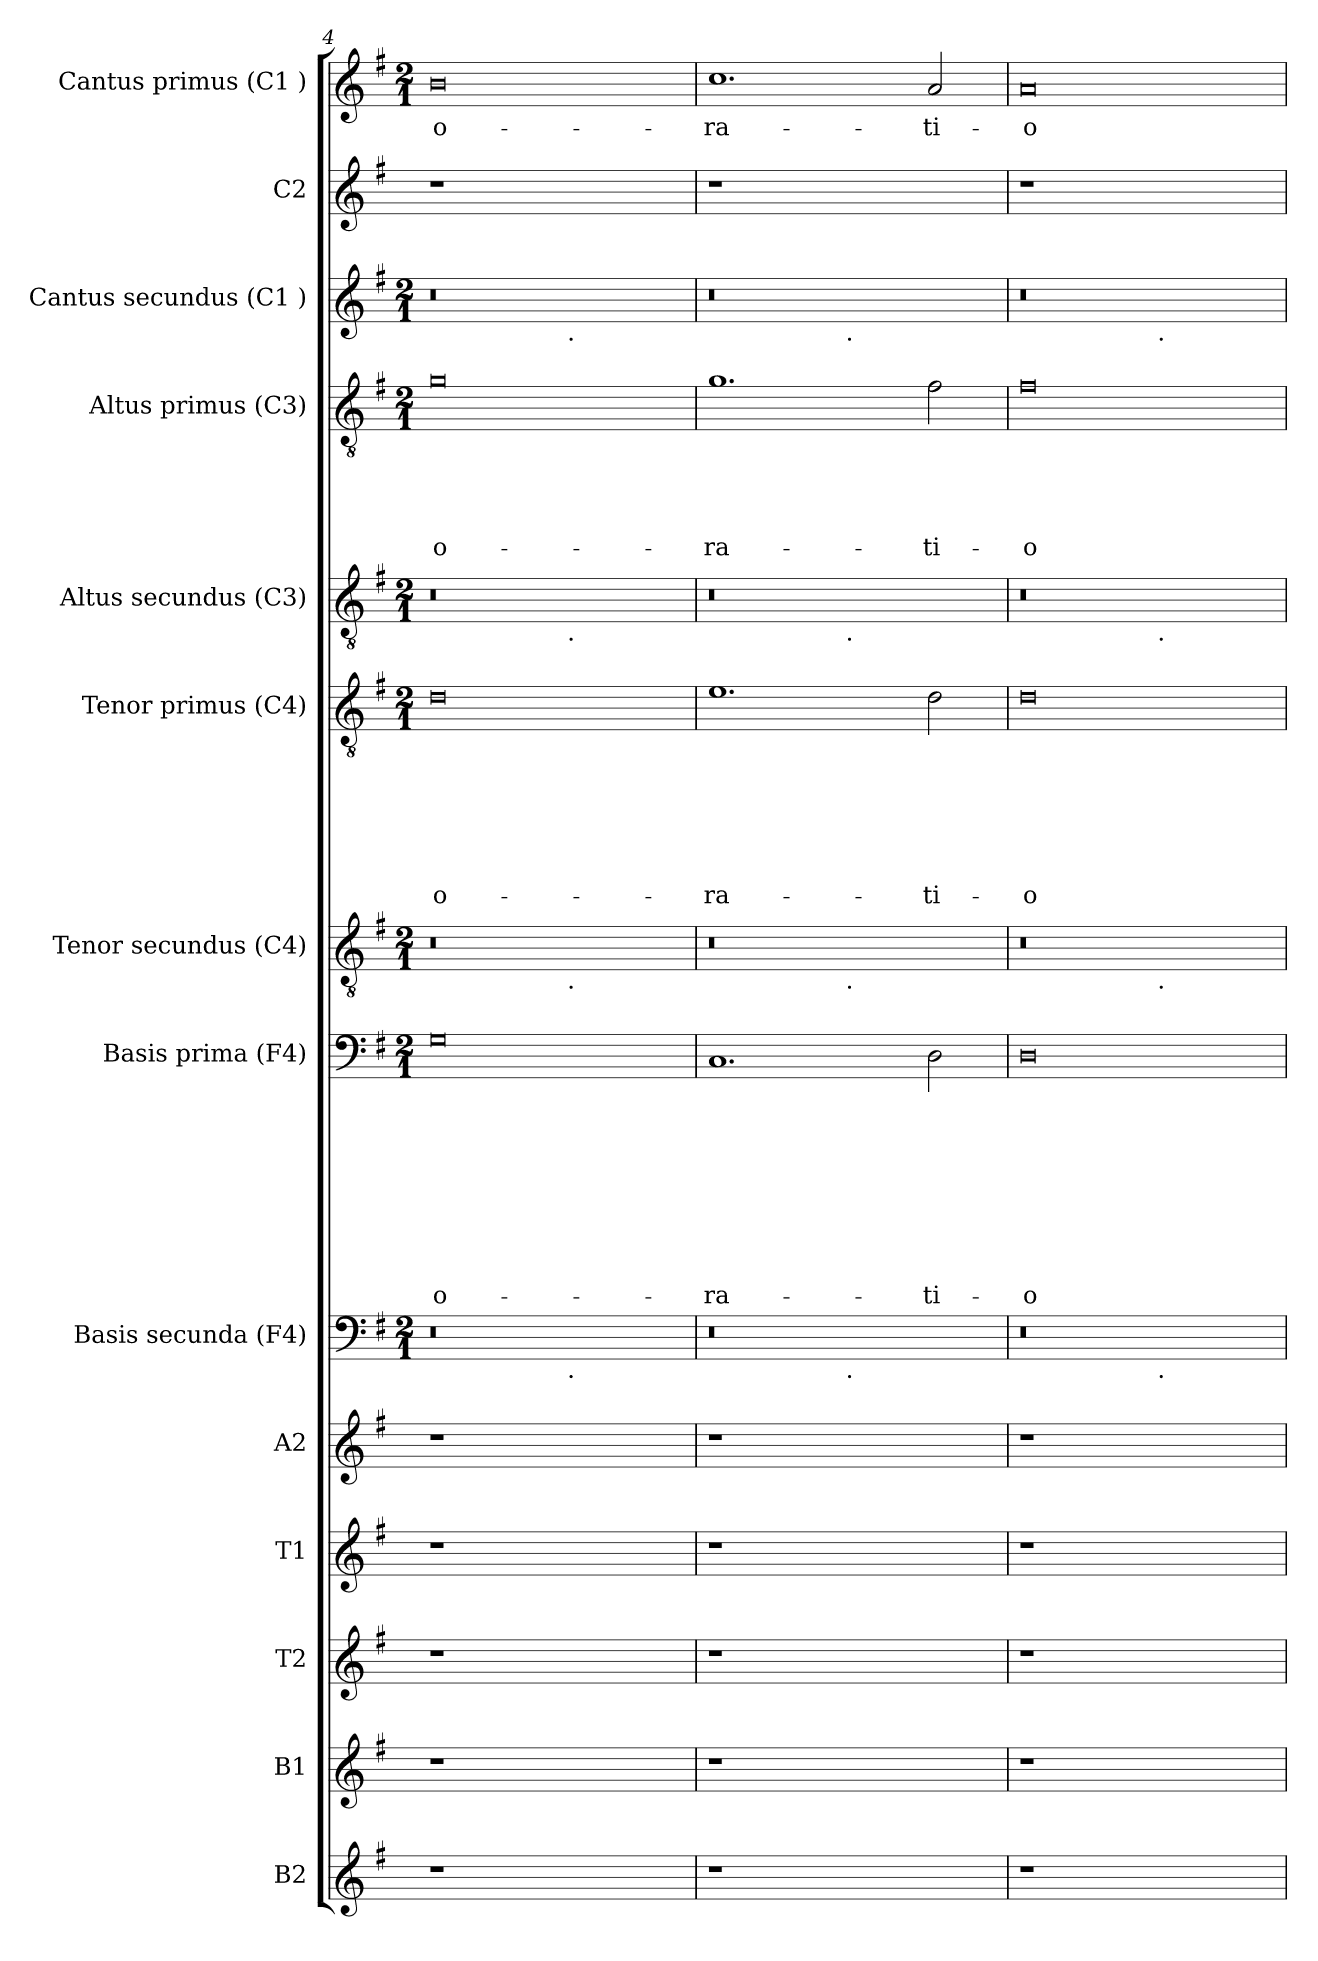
**kern	**kern	**kern	**kern	**kern	**kern	**kern	**text	**text	**text	**text	**text	**text	**text	**text	**text	**kern	**kern	**text	**text	**text	**text	**text	**text	**text	**kern	**kern	**text	**text	**text	**text	**text	**kern	**kern	**kern	**text
*part14	*part13	*part12	*part11	*part10	*part9	*part8	*part8	*part8	*part8	*part8	*part8	*part8	*part8	*part8	*part8	*part7	*part6	*part6	*part6	*part6	*part6	*part6	*part6	*part6	*part5	*part4	*part4	*part4	*part4	*part4	*part4	*part3	*part2	*part1	*part1
*staff14	*staff13	*staff12	*staff11	*staff10	*staff9	*staff8	*staff8	*staff8	*staff8	*staff8	*staff8	*staff8	*staff8	*staff8	*staff8	*staff7	*staff6	*staff6	*staff6	*staff6	*staff6	*staff6	*staff6	*staff6	*staff5	*staff4	*staff4	*staff4	*staff4	*staff4	*staff4	*staff3	*staff2	*staff1	*staff1
*I"B2	*I"B1	*I"T2	*I"T1	*I"A2	*I"Basis secunda (F4)	*I"Basis prima (F4)	*	*	*	*	*	*	*	*	*	*I"Tenor secundus (C4)	*I"Tenor primus (C4)	*	*	*	*	*	*	*	*I"Altus secundus (C3)	*I"Altus primus (C3)	*	*	*	*	*	*I"Cantus secundus (C1 )	*I"C2	*I"Cantus primus (C1 )	*
*I'B2	*I'B1	*I'T2	*I'T1	*I'A2	*	*	*	*	*	*	*	*	*	*	*	*	*	*	*	*	*	*	*	*	*	*	*	*	*	*	*	*	*I'C2	*I'C1	*
*clefG2	*clefG2	*clefG2	*clefG2	*clefG2	*clefF4	*clefF4	*	*	*	*	*	*	*	*	*	*clefGv2	*clefGv2	*	*	*	*	*	*	*	*clefGv2	*clefGv2	*	*	*	*	*	*clefG2	*clefG2	*clefG2	*
*k[f#]	*k[f#]	*k[f#]	*k[f#]	*k[f#]	*k[f#]	*k[f#]	*	*	*	*	*	*	*	*	*	*k[f#]	*k[f#]	*	*	*	*	*	*	*	*k[f#]	*k[f#]	*	*	*	*	*	*k[f#]	*k[f#]	*k[f#]	*
*G:	*G:	*G:	*G:	*G:	*G:	*G:	*	*	*	*	*	*	*	*	*	*G:	*G:	*	*	*	*	*	*	*	*G:	*G:	*	*	*	*	*	*G:	*G:	*G:	*
*	*	*	*	*	*M2/1	*M2/1	*	*	*	*	*	*	*	*	*	*M2/1	*M2/1	*	*	*	*	*	*	*	*M2/1	*M2/1	*	*	*	*	*	*M2/1	*	*M2/1	*
=4	=4	=4	=4	=4	=4	=4	=4	=4	=4	=4	=4	=4	=4	=4	=4	=4	=4	=4	=4	=4	=4	=4	=4	=4	=4	=4	=4	=4	=4	=4	=4	=4	=4	=4	=4
!	!	!	!	!	!	!	!	!	!	!	!	!	!	!	!LO:LY:b:rj	!	!	!	!	!	!	!	!	!LO:LY:b:rj	!	!	!	!	!	!	!LO:LY:b:rj	!	!	!	!LO:LY:b:rj
*	*	*	*	*	*^	*	*	*	*	*	*	*	*	*	*	*^	*	*	*	*	*	*	*	*	*^	*	*	*	*	*	*	*^	*	*	*
1r	1r	1r	1r	1r	0r	2ryy	0G	.	.	.	.	.	.	.	.	o-	0r	2ryy	0d	.	.	.	.	.	.	o-	0r	2ryy	0g	.	.	.	.	o-	0r	2ryy	1r	0b	o-
.	.	.	.	.	.	4...ryy	.	.	.	.	.	.	.	.	.	.	.	4...ryy	.	.	.	.	.	.	.	.	.	4...ryy	.	.	.	.	.	.	.	4...ryy	.	.	.
!	!	!	!	!	!	!	!	!	!	!	!	!	!	!	!	!	!	!	!	!	!	!	!	!	!	!	!	!	!	!	!	!	!	!	!	!LO:TX:b:t=.	!	!	!
!	!	!	!	!	!	!	!	!	!	!	!	!	!	!	!	!	!	!	!	!	!	!	!	!	!	!	!	!LO:TX:b:t=.	!	!	!	!	!	!	!	!	!	!	!
!	!	!	!	!	!	!	!	!	!	!	!	!	!	!	!	!	!	!LO:TX:b:t=.	!	!	!	!	!	!	!	!	!	!	!	!	!	!	!	!	!	!	!	!	!
!	!	!	!	!	!	!LO:TX:b:t=.	!	!	!	!	!	!	!	!	!	!	!	!	!	!	!	!	!	!	!	!	!	!	!	!	!	!	!	!	!	!	!	!	!
.	.	.	.	.	.	1ryy	.	.	.	.	.	.	.	.	.	.	.	1ryy	.	.	.	.	.	.	.	.	.	1ryy	.	.	.	.	.	.	.	1ryy	.	.	.
1ryy	1ryy	1ryy	1ryy	1ryy	.	.	.	.	.	.	.	.	.	.	.	.	.	.	.	.	.	.	.	.	.	.	.	.	.	.	.	.	.	.	.	.	1ryy	.	.
.	.	.	.	.	.	32ryy	.	.	.	.	.	.	.	.	.	.	.	32ryy	.	.	.	.	.	.	.	.	.	32ryy	.	.	.	.	.	.	.	32ryy	.	.	.
=5	=5	=5	=5	=5	=5	=5	=5	=5	=5	=5	=5	=5	=5	=5	=5	=5	=5	=5	=5	=5	=5	=5	=5	=5	=5	=5	=5	=5	=5	=5	=5	=5	=5	=5	=5	=5	=5	=5	=5
!	!	!	!	!	!	!	!	!	!	!	!	!	!	!	!	!LO:LY:b	!	!	!	!	!	!	!	!	!	!LO:LY:b	!	!	!	!	!	!	!	!LO:LY:b	!	!	!	!	!LO:LY:b
1r	1r	1r	1r	1r	0r	2ryy	1.C	.	.	.	.	.	.	.	.	-ra-	0r	2ryy	1.e	.	.	.	.	.	.	-ra-	0r	2ryy	1.g	.	.	.	.	-ra-	0r	2ryy	1r	1.cc	-ra-
.	.	.	.	.	.	4...ryy	.	.	.	.	.	.	.	.	.	.	.	4...ryy	.	.	.	.	.	.	.	.	.	4...ryy	.	.	.	.	.	.	.	4...ryy	.	.	.
!	!	!	!	!	!	!	!	!	!	!	!	!	!	!	!	!	!	!	!	!	!	!	!	!	!	!	!	!	!	!	!	!	!	!	!	!LO:TX:b:t=.	!	!	!
!	!	!	!	!	!	!	!	!	!	!	!	!	!	!	!	!	!	!	!	!	!	!	!	!	!	!	!	!LO:TX:b:t=.	!	!	!	!	!	!	!	!	!	!	!
!	!	!	!	!	!	!	!	!	!	!	!	!	!	!	!	!	!	!LO:TX:b:t=.	!	!	!	!	!	!	!	!	!	!	!	!	!	!	!	!	!	!	!	!	!
!	!	!	!	!	!	!LO:TX:b:t=.	!	!	!	!	!	!	!	!	!	!	!	!	!	!	!	!	!	!	!	!	!	!	!	!	!	!	!	!	!	!	!	!	!
.	.	.	.	.	.	1ryy	.	.	.	.	.	.	.	.	.	.	.	1ryy	.	.	.	.	.	.	.	.	.	1ryy	.	.	.	.	.	.	.	1ryy	.	.	.
1ryy	1ryy	1ryy	1ryy	1ryy	.	.	.	.	.	.	.	.	.	.	.	.	.	.	.	.	.	.	.	.	.	.	.	.	.	.	.	.	.	.	.	.	1ryy	.	.
!	!	!	!	!	!	!	!	!	!	!	!	!	!	!	!	!LO:LY:b	!	!	!	!	!	!	!	!	!	!LO:LY:b	!	!	!	!	!	!	!	!LO:LY:b	!	!	!	!	!LO:LY:b
.	.	.	.	.	.	.	2D\	.	.	.	.	.	.	.	.	-ti-	.	.	2d\	.	.	.	.	.	.	-ti-	.	.	2f#\	.	.	.	.	-ti-	.	.	.	2a/	-ti-
.	.	.	.	.	.	32ryy	.	.	.	.	.	.	.	.	.	.	.	32ryy	.	.	.	.	.	.	.	.	.	32ryy	.	.	.	.	.	.	.	32ryy	.	.	.
=6	=6	=6	=6	=6	=6	=6	=6	=6	=6	=6	=6	=6	=6	=6	=6	=6	=6	=6	=6	=6	=6	=6	=6	=6	=6	=6	=6	=6	=6	=6	=6	=6	=6	=6	=6	=6	=6	=6	=6
!	!	!	!	!	!	!	!	!	!	!	!	!	!	!	!	!LO:LY:b:rj	!	!	!	!	!	!	!	!	!	!LO:LY:b:rj	!	!	!	!	!	!	!	!LO:LY:b:rj	!	!	!	!	!LO:LY:b:rj
1r	1r	1r	1r	1r	0r	2ryy	0D	.	.	.	.	.	.	.	.	-o	0r	2ryy	0d	.	.	.	.	.	.	-o	0r	2ryy	0f#	.	.	.	.	-o	0r	2ryy	1r	0a	-o
.	.	.	.	.	.	4...ryy	.	.	.	.	.	.	.	.	.	.	.	4...ryy	.	.	.	.	.	.	.	.	.	4...ryy	.	.	.	.	.	.	.	4...ryy	.	.	.
!	!	!	!	!	!	!	!	!	!	!	!	!	!	!	!	!	!	!	!	!	!	!	!	!	!	!	!	!	!	!	!	!	!	!	!	!LO:TX:b:t=.	!	!	!
!	!	!	!	!	!	!	!	!	!	!	!	!	!	!	!	!	!	!	!	!	!	!	!	!	!	!	!	!LO:TX:b:t=.	!	!	!	!	!	!	!	!	!	!	!
!	!	!	!	!	!	!	!	!	!	!	!	!	!	!	!	!	!	!LO:TX:b:t=.	!	!	!	!	!	!	!	!	!	!	!	!	!	!	!	!	!	!	!	!	!
!	!	!	!	!	!	!LO:TX:b:t=.	!	!	!	!	!	!	!	!	!	!	!	!	!	!	!	!	!	!	!	!	!	!	!	!	!	!	!	!	!	!	!	!	!
.	.	.	.	.	.	1ryy	.	.	.	.	.	.	.	.	.	.	.	1ryy	.	.	.	.	.	.	.	.	.	1ryy	.	.	.	.	.	.	.	1ryy	.	.	.
1ryy	1ryy	1ryy	1ryy	1ryy	.	.	.	.	.	.	.	.	.	.	.	.	.	.	.	.	.	.	.	.	.	.	.	.	.	.	.	.	.	.	.	.	1ryy	.	.
.	.	.	.	.	.	32ryy	.	.	.	.	.	.	.	.	.	.	.	32ryy	.	.	.	.	.	.	.	.	.	32ryy	.	.	.	.	.	.	.	32ryy	.	.	.
*	*	*	*	*	*v	*v	*	*	*	*	*	*	*	*	*	*	*v	*v	*	*	*	*	*	*	*	*	*v	*v	*	*	*	*	*	*	*v	*v	*	*	*
=	=	=	=	=	=	=	=	=	=	=	=	=	=	=	=	=	=	=	=	=	=	=	=	=	=	=	=	=	=	=	=	=	=	=	=
*-	*-	*-	*-	*-	*-	*-	*-	*-	*-	*-	*-	*-	*-	*-	*-	*-	*-	*-	*-	*-	*-	*-	*-	*-	*-	*-	*-	*-	*-	*-	*-	*-	*-	*-	*-
